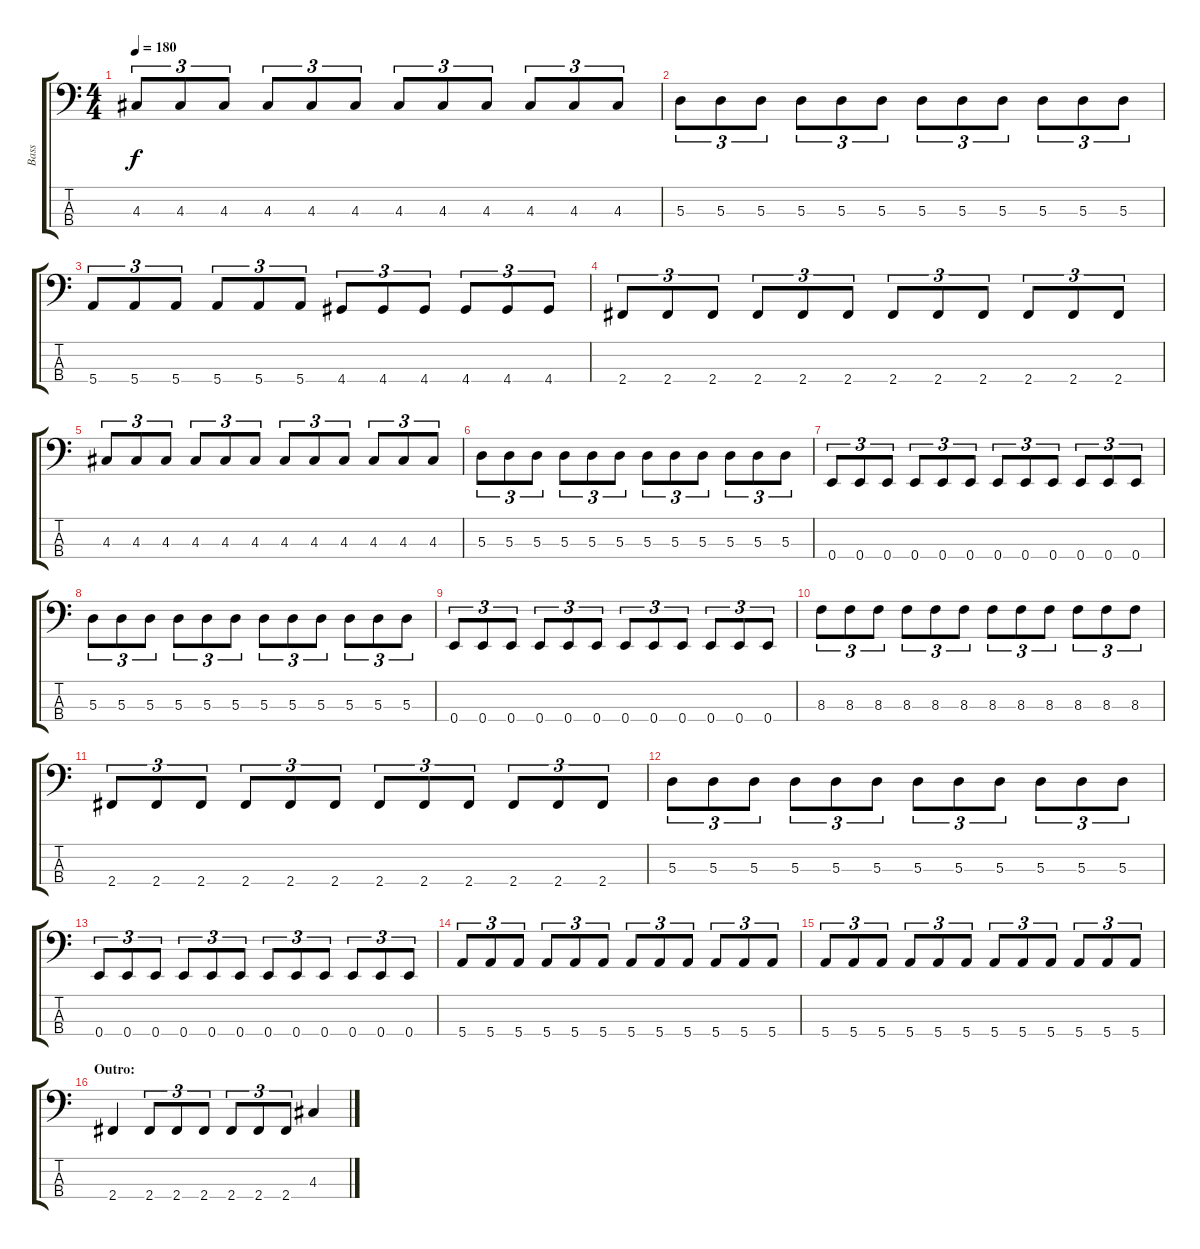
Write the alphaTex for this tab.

\track ("Bass" "Bass") {instrument slapbass2}
\staff {score tabs}
\tuning (G2 D2 A1 E1) {hide}
\ts (4 4)
\tempo 180
\clef f4
\ks c
4.3.8{tu (3 2) dy f} 4.3.8{tu (3 2)} 4.3.8{tu (3 2)} 4.3.8{tu (3 2)} 4.3.8{tu (3 2)} 4.3.8{tu (3 2)} 4.3.8{tu (3 2)} 4.3.8{tu (3 2)} 4.3.8{tu (3 2)} 4.3.8{tu (3 2)} 4.3.8{tu (3 2)} 4.3.8{tu (3 2)} |
5.3.8{tu (3 2)} 5.3.8{tu (3 2)} 5.3.8{tu (3 2)} 5.3.8{tu (3 2)} 5.3.8{tu (3 2)} 5.3.8{tu (3 2)} 5.3.8{tu (3 2)} 5.3.8{tu (3 2)} 5.3.8{tu (3 2)} 5.3.8{tu (3 2)} 5.3.8{tu (3 2)} 5.3.8{tu (3 2)} |
5.4.8{tu (3 2)} 5.4.8{tu (3 2)} 5.4.8{tu (3 2)} 5.4.8{tu (3 2)} 5.4.8{tu (3 2)} 5.4.8{tu (3 2)} 4.4.8{tu (3 2)} 4.4.8{tu (3 2)} 4.4.8{tu (3 2)} 4.4.8{tu (3 2)} 4.4.8{tu (3 2)} 4.4.8{tu (3 2)} |
2.4.8{tu (3 2)} 2.4.8{tu (3 2)} 2.4.8{tu (3 2)} 2.4.8{tu (3 2)} 2.4.8{tu (3 2)} 2.4.8{tu (3 2)} 2.4.8{tu (3 2)} 2.4.8{tu (3 2)} 2.4.8{tu (3 2)} 2.4.8{tu (3 2)} 2.4.8{tu (3 2)} 2.4.8{tu (3 2)} |
4.3.8{tu (3 2)} 4.3.8{tu (3 2)} 4.3.8{tu (3 2)} 4.3.8{tu (3 2)} 4.3.8{tu (3 2)} 4.3.8{tu (3 2)} 4.3.8{tu (3 2)} 4.3.8{tu (3 2)} 4.3.8{tu (3 2)} 4.3.8{tu (3 2)} 4.3.8{tu (3 2)} 4.3.8{tu (3 2)} |
5.3.8{tu (3 2)} 5.3.8{tu (3 2)} 5.3.8{tu (3 2)} 5.3.8{tu (3 2)} 5.3.8{tu (3 2)} 5.3.8{tu (3 2)} 5.3.8{tu (3 2)} 5.3.8{tu (3 2)} 5.3.8{tu (3 2)} 5.3.8{tu (3 2)} 5.3.8{tu (3 2)} 5.3.8{tu (3 2)} |
0.4.8{tu (3 2)} 0.4.8{tu (3 2)} 0.4.8{tu (3 2)} 0.4.8{tu (3 2)} 0.4.8{tu (3 2)} 0.4.8{tu (3 2)} 0.4.8{tu (3 2)} 0.4.8{tu (3 2)} 0.4.8{tu (3 2)} 0.4.8{tu (3 2)} 0.4.8{tu (3 2)} 0.4.8{tu (3 2)} |
5.3.8{tu (3 2)} 5.3.8{tu (3 2)} 5.3.8{tu (3 2)} 5.3.8{tu (3 2)} 5.3.8{tu (3 2)} 5.3.8{tu (3 2)} 5.3.8{tu (3 2)} 5.3.8{tu (3 2)} 5.3.8{tu (3 2)} 5.3.8{tu (3 2)} 5.3.8{tu (3 2)} 5.3.8{tu (3 2)} |
0.4.8{tu (3 2)} 0.4.8{tu (3 2)} 0.4.8{tu (3 2)} 0.4.8{tu (3 2)} 0.4.8{tu (3 2)} 0.4.8{tu (3 2)} 0.4.8{tu (3 2)} 0.4.8{tu (3 2)} 0.4.8{tu (3 2)} 0.4.8{tu (3 2)} 0.4.8{tu (3 2)} 0.4.8{tu (3 2)} |
8.3.8{tu (3 2)} 8.3.8{tu (3 2)} 8.3.8{tu (3 2)} 8.3.8{tu (3 2)} 8.3.8{tu (3 2)} 8.3.8{tu (3 2)} 8.3.8{tu (3 2)} 8.3.8{tu (3 2)} 8.3.8{tu (3 2)} 8.3.8{tu (3 2)} 8.3.8{tu (3 2)} 8.3.8{tu (3 2)} |
2.4.8{tu (3 2)} 2.4.8{tu (3 2)} 2.4.8{tu (3 2)} 2.4.8{tu (3 2)} 2.4.8{tu (3 2)} 2.4.8{tu (3 2)} 2.4.8{tu (3 2)} 2.4.8{tu (3 2)} 2.4.8{tu (3 2)} 2.4.8{tu (3 2)} 2.4.8{tu (3 2)} 2.4.8{tu (3 2)} |
5.3.8{tu (3 2)} 5.3.8{tu (3 2)} 5.3.8{tu (3 2)} 5.3.8{tu (3 2)} 5.3.8{tu (3 2)} 5.3.8{tu (3 2)} 5.3.8{tu (3 2)} 5.3.8{tu (3 2)} 5.3.8{tu (3 2)} 5.3.8{tu (3 2)} 5.3.8{tu (3 2)} 5.3.8{tu (3 2)} |
0.4.8{tu (3 2)} 0.4.8{tu (3 2)} 0.4.8{tu (3 2)} 0.4.8{tu (3 2)} 0.4.8{tu (3 2)} 0.4.8{tu (3 2)} 0.4.8{tu (3 2)} 0.4.8{tu (3 2)} 0.4.8{tu (3 2)} 0.4.8{tu (3 2)} 0.4.8{tu (3 2)} 0.4.8{tu (3 2)} |
5.4.8{tu (3 2)} 5.4.8{tu (3 2)} 5.4.8{tu (3 2)} 5.4.8{tu (3 2)} 5.4.8{tu (3 2)} 5.4.8{tu (3 2)} 5.4.8{tu (3 2)} 5.4.8{tu (3 2)} 5.4.8{tu (3 2)} 5.4.8{tu (3 2)} 5.4.8{tu (3 2)} 5.4.8{tu (3 2)} |
5.4.8{tu (3 2)} 5.4.8{tu (3 2)} 5.4.8{tu (3 2)} 5.4.8{tu (3 2)} 5.4.8{tu (3 2)} 5.4.8{tu (3 2)} 5.4.8{tu (3 2)} 5.4.8{tu (3 2)} 5.4.8{tu (3 2)} 5.4.8{tu (3 2)} 5.4.8{tu (3 2)} 5.4.8{tu (3 2)} |
\section ("" "Outro:")
2.4.4 2.4.8{tu (3 2)} 2.4.8{tu (3 2)} 2.4.8{tu (3 2)} 2.4.8{tu (3 2)} 2.4.8{tu (3 2)} 2.4.8{tu (3 2)} 4.3.4
